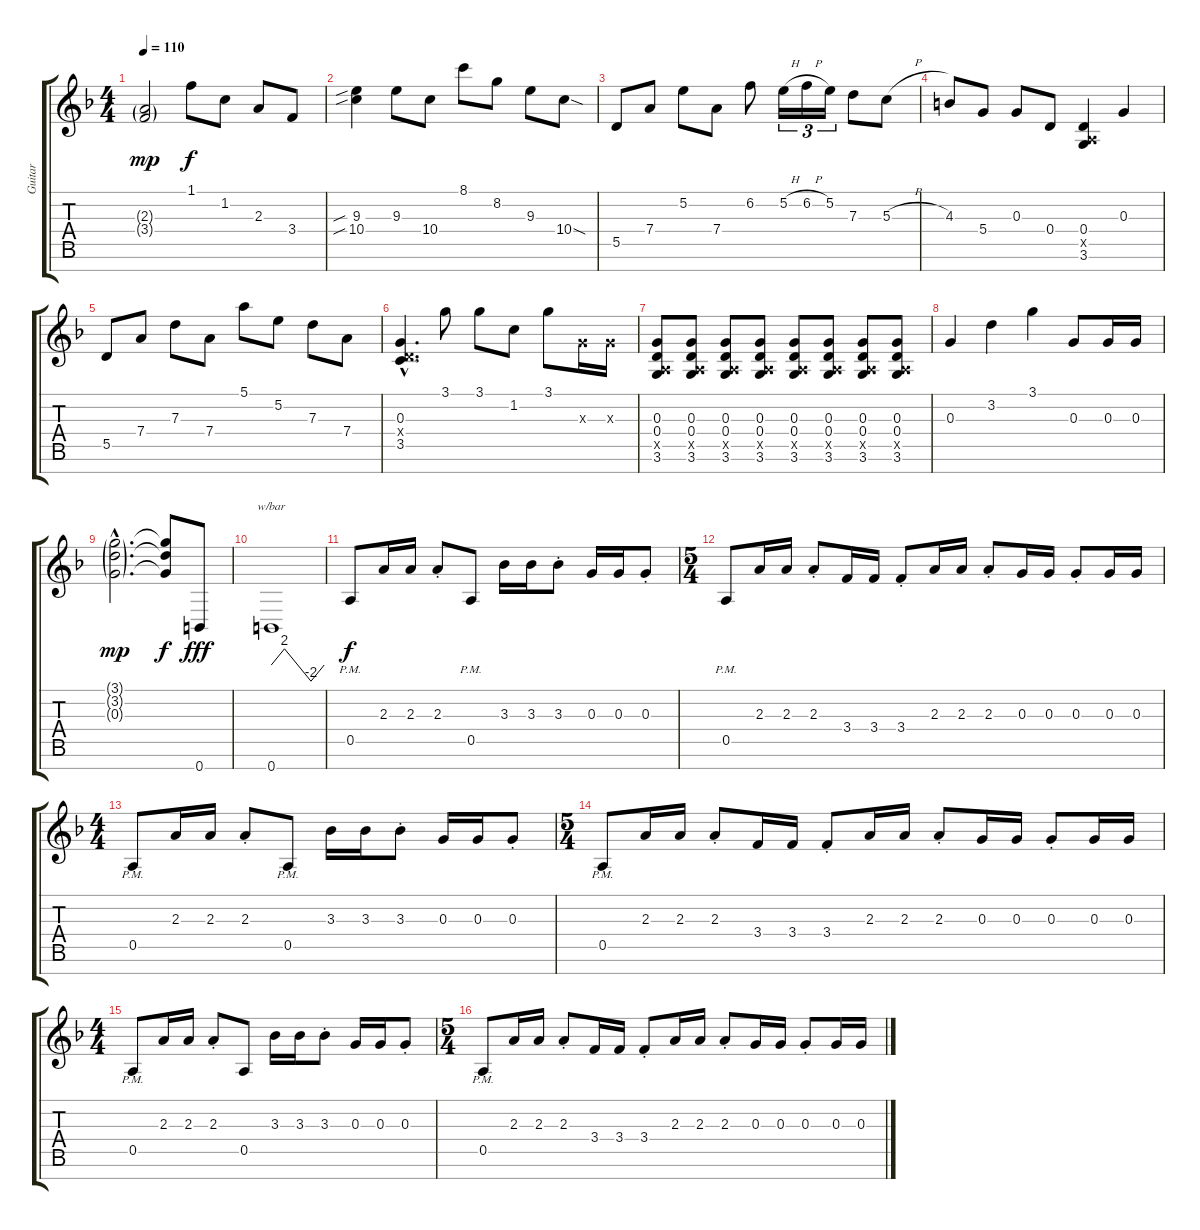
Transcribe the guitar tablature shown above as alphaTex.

\track ("Guitar" "Guitar") {instrument distortionguitar}
\staff {score tabs}
\tuning (E4 B3 G3 D3 A2 E2 B1) {hide}
\ts (4 4)
\tempo 110
\clef g2
\ks f
(2.3{g} 3.4{g}).2{dy mp} 1.1.8{dy f} 1.2.8 2.3.8 3.4.8 |
(9.3{sib} 10.4{sib}).4 9.3.8 10.4.8 8.1.8 8.2.8 9.3.8 10.4{sod}.8 |
5.5.8 7.4.8 5.2.8 7.4.8 6.2.8 5.2{h}.16{tu (3 2)} 6.2{h}.16{tu (3 2)} 5.2.16{tu (3 2)} 7.3.8 5.3{h}.8 |
4.3.8 5.4.8 0.3.8 0.4.8 (0.4 0.5{x} 3.6).4 0.3.4 |
5.5.8 7.4.8 7.3.8 7.4.8 5.1.8 5.2.8 7.3.8 7.4.8 |
(0.3{hac} 0.4{hac x} 3.5{hac}).4{d} 3.1.8 3.1.8 1.2.8 3.1.8 0.3{x}.16 0.3{x}.16 |
(0.3 0.4 0.5{x} 3.6).8 (0.3 0.4 0.5{x} 3.6).8 (0.3 0.4 0.5{x} 3.6).8 (0.3 0.4 0.5{x} 3.6).8 (0.3 0.4 0.5{x} 3.6).8 (0.3 0.4 0.5{x} 3.6).8 (0.3 0.4 0.5{x} 3.6).8 (0.3 0.4 0.5{x} 3.6).8 |
0.3.4 3.2.4 3.1.4 0.3.8 0.3.16 0.3.16 |
(3.1{g hac} 3.2{g hac} 0.3{g hac}).2{d dy mp} (3.1{t} 3.2{t} 0.3{t}).8{dy f} 0.7.8{dy fff} |
0.7.1{tbe (custom default 0 0 15 8 45 -8 60 0)} |
0.5{pm}.8{dy f} 2.3.16 2.3.16 2.3{st}.8 0.5{pm}.8 3.3.16 3.3.16 3.3{st}.8 0.3.16 0.3.16 0.3{st}.8 |
\ts (5 4)
0.5{pm}.8 2.3.16 2.3.16 2.3{st}.8 3.4.16 3.4.16 3.4{st}.8 2.3.16 2.3.16 2.3{st}.8 0.3.16 0.3.16 0.3{st}.8 0.3.16 0.3.16 |
\ts (4 4)
0.5{pm}.8 2.3.16 2.3.16 2.3{st}.8 0.5{pm}.8 3.3.16 3.3.16 3.3{st}.8 0.3.16 0.3.16 0.3{st}.8 |
\ts (5 4)
0.5{pm}.8 2.3.16 2.3.16 2.3{st}.8 3.4.16 3.4.16 3.4{st}.8 2.3.16 2.3.16 2.3{st}.8 0.3.16 0.3.16 0.3{st}.8 0.3.16 0.3.16 |
\ts (4 4)
0.5{pm}.8 2.3.16 2.3.16 2.3{st}.8 0.5.8 3.3.16 3.3.16 3.3{st}.8 0.3.16 0.3.16 0.3{st}.8 |
\ts (5 4)
0.5{pm}.8 2.3.16 2.3.16 2.3{st}.8 3.4.16 3.4.16 3.4{st}.8 2.3.16 2.3.16 2.3{st}.8 0.3.16 0.3.16 0.3{st}.8 0.3.16 0.3.16
